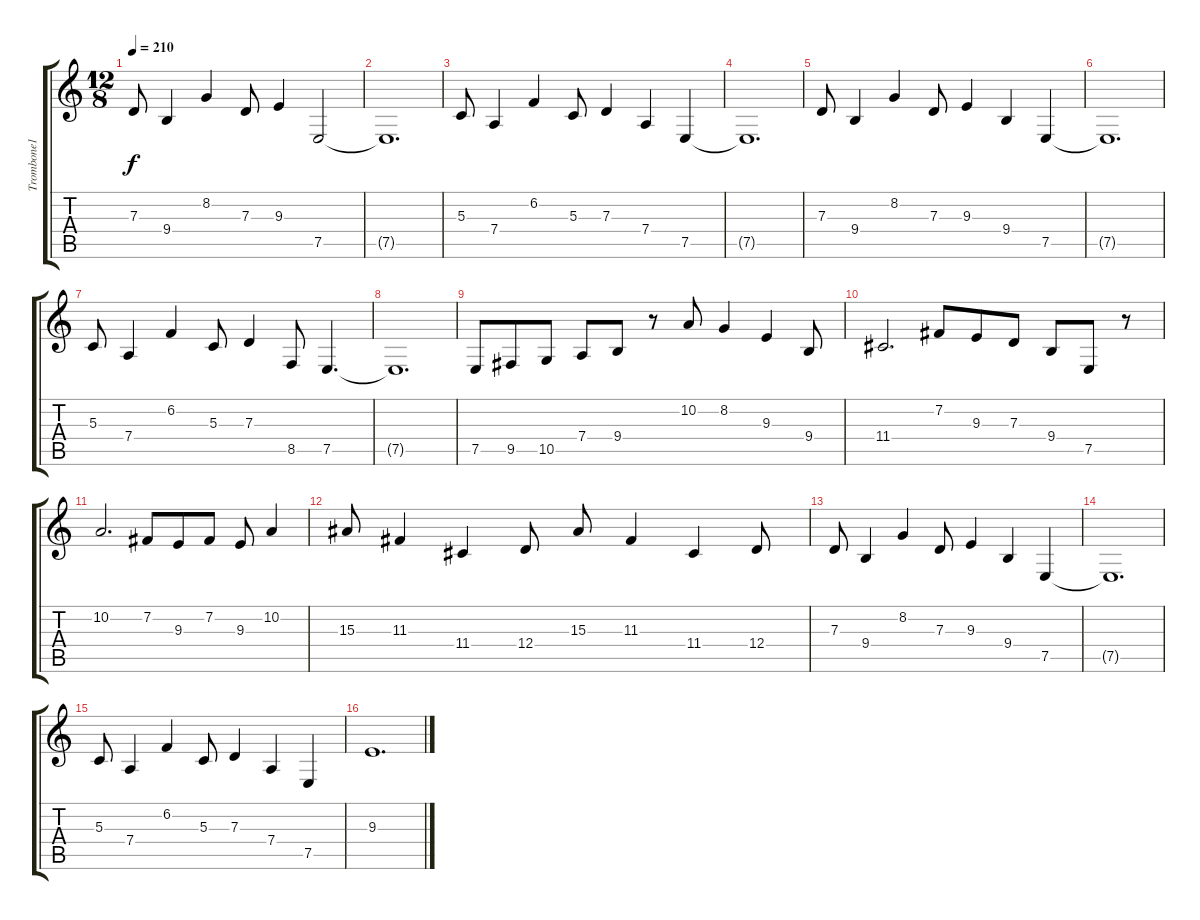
\track ("Trombone1" "Trombone1") {instrument trombone}
\staff {score tabs}
\tuning (E4 B3 G3 D3 A2 E2) {hide}
\ts (12 8)
\tempo 210
\clef g2
\ks c
7.3.8{dy f} 9.4.4 8.2.4 7.3.8 9.3.4 7.5.2 |
7.5{t}.1{d} |
5.3.8 7.4.4 6.2.4 5.3.8 7.3.4 7.4.4 7.5.4 |
7.5{t}.1{d} |
7.3.8 9.4.4 8.2.4 7.3.8 9.3.4 9.4.4 7.5.4 |
7.5{t}.1{d} |
5.3.8 7.4.4 6.2.4 5.3.8 7.3.4 8.5.8 7.5.4{d} |
7.5{t}.1{d} |
7.5.8 9.5.8 10.5.8 7.4.8 9.4.8 r.8 10.2.8 8.2.4 9.3.4 9.4.8 |
11.4.2{d} 7.2.8 9.3.8 7.3.8 9.4.8 7.5.8 r.8 |
10.2.2{d} 7.2.8 9.3.8 7.2.8 9.3.8 10.2.4 |
15.3.8 11.3.4 11.4.4 12.4.8 15.3.8 11.3.4 11.4.4 12.4.8 |
7.3.8 9.4.4 8.2.4 7.3.8 9.3.4 9.4.4 7.5.4 |
7.5{t}.1{d} |
5.3.8 7.4.4 6.2.4 5.3.8 7.3.4 7.4.4 7.5.4 |
9.3.1{d}
